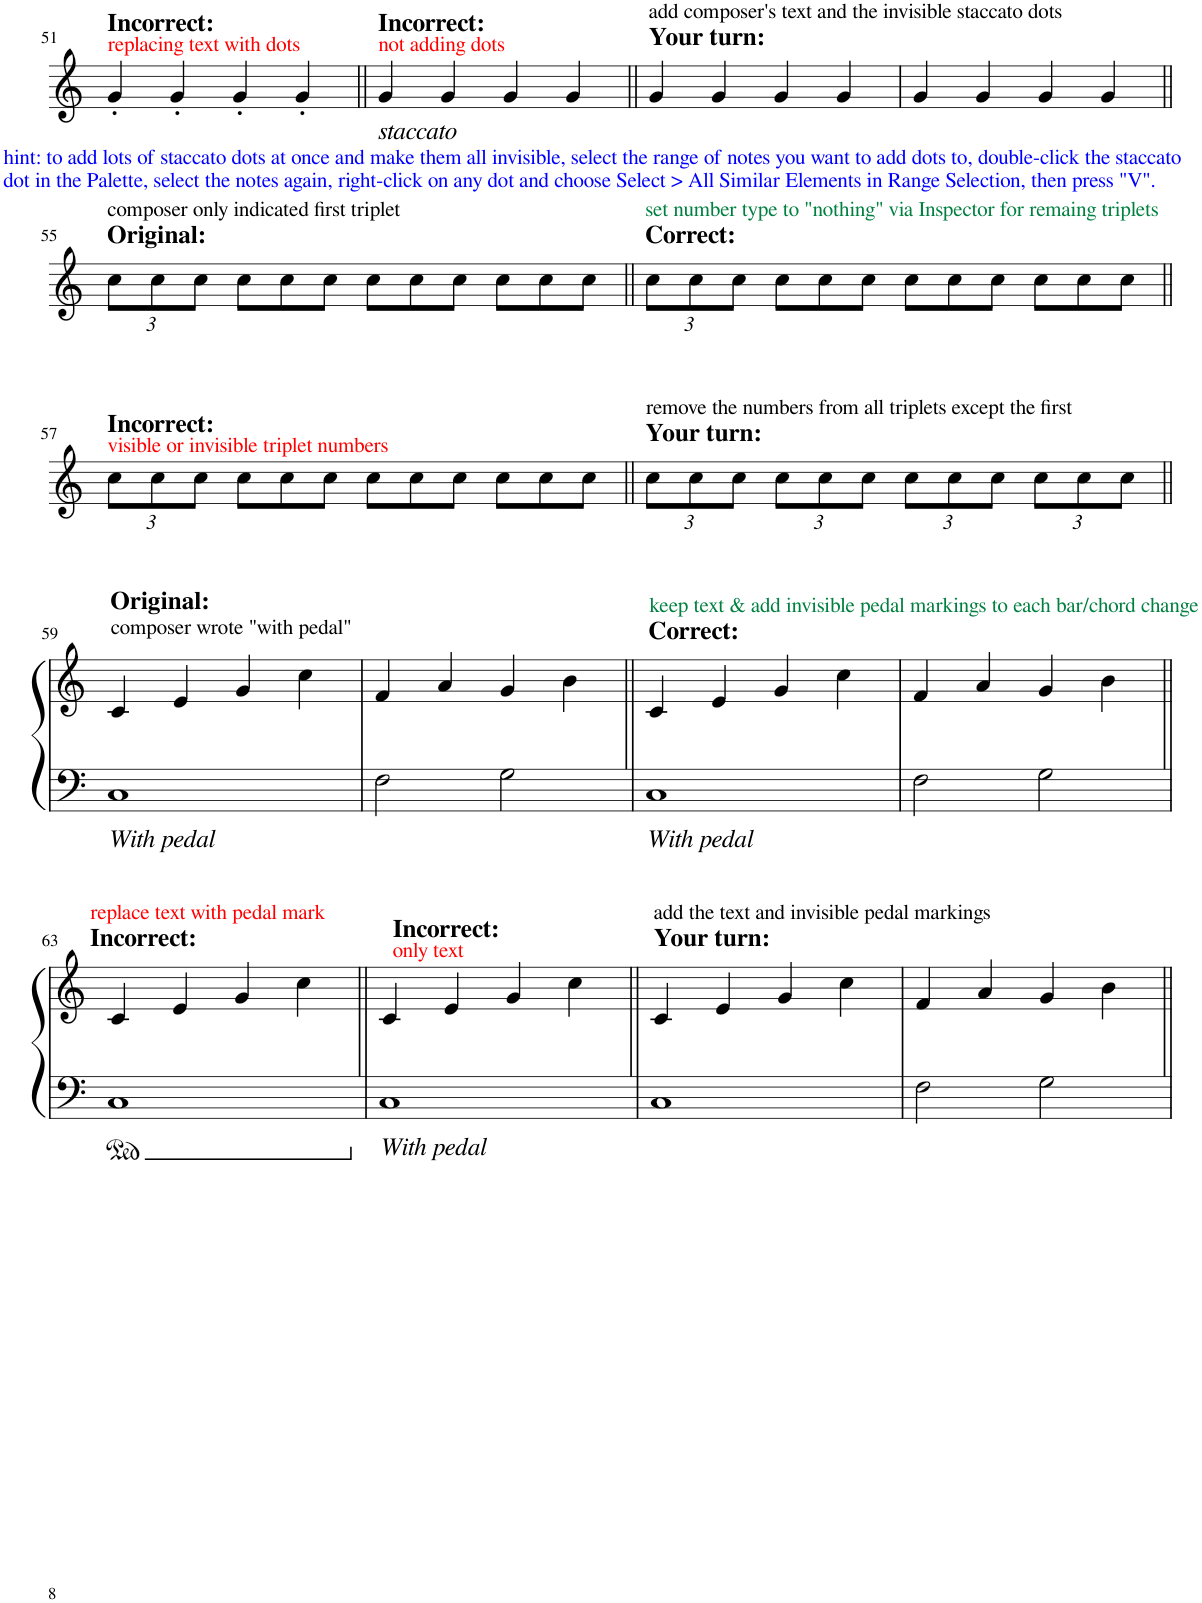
**kern	**kern	**kern
*part2	*part2	*part1
*staff3	*staff2	*staff1
*I"Piano 3	*	*I"Piano 1
*I'Pno	*	*I'Pno
!!LO:PB:g=z
*clefF4	*clefG2	*clefG2
*k[]	*k[]	*k[]
*M4/4	*M4/4	*M4/4
=51	=51	=51
!	!	!LO:TX:a:color=#FF0000:t=replacing text with dots
!	!	!LO:TX:a:B:t=Incorrect&colon;
!	!	!LO:TX:b:color=#0000FF:t=hint&colon; to add lots of staccato dots at once and make them all invisible, select the range of notes you want to add dots to, double-click the staccato
!	!	!LO:TX:b:t=dot in the Palette, select the notes again, right-click on any dot and choose Select > All Similar Elements in Range Selection, then press "V".
1r	1r	4g'/
.	.	4g'/
.	.	4g'/
.	.	4g'/
=52||	=52||	=52||
!	!	!LO:TX:a:color=#FF0000:t=not adding dots
!	!	!LO:TX:a:B:t=Incorrect&colon;
!	!	!LO:TX:b:i:t=staccato
1r	1r	4g/
.	.	4g/
.	.	4g/
.	.	4g/
=53||	=53||	=53||
!	!	!LO:TX:a:B:t=Your turn&colon;
!	!	!LO:TX:a:t=add composer's text and the invisible staccato dots
1r	1r	4g/
.	.	4g/
.	.	4g/
.	.	4g/
=54	=54	=54
1r	1r	4g/
.	.	4g/
.	.	4g/
.	.	4g/
!!LO:LB:g=z
=55||	=55||	=55||
*	*	*Xbrackettup
!	!	!LO:TX:a:B:t=Original&colon;
!	!	!LO:TX:a:t=composer only indicated first triplet
1r	1r	12cc\L
.	.	12cc\
.	.	12cc\J
*	*	*Xtuplet
.	.	12cc\L
.	.	12cc\
.	.	12cc\J
.	.	12cc\L
.	.	12cc\
.	.	12cc\J
.	.	12cc\L
.	.	12cc\
.	.	12cc\J
=56||	=56||	=56||
*	*	*tuplet
!	!	!LO:TX:a:B:t=Correct&colon;
!	!	!LO:TX:a:color=#008040:t=set number type to "nothing" via Inspector for remaing triplets
1r	1r	12cc\L
.	.	12cc\
.	.	12cc\J
*	*	*Xtuplet
.	.	12cc\L
.	.	12cc\
.	.	12cc\J
.	.	12cc\L
.	.	12cc\
.	.	12cc\J
.	.	12cc\L
.	.	12cc\
.	.	12cc\J
!!LO:LB:g=z
=57||	=57||	=57||
*	*	*tuplet
!	!	!LO:TX:a:color=#FF0000:t=visible or invisible triplet numbers
!	!	!LO:TX:a:B:t=Incorrect&colon;
1r	1r	12cc\L
.	.	12cc\
.	.	12cc\J
.	.	12cc\L
.	.	12cc\
.	.	12cc\J
.	.	12cc\L
.	.	12cc\
.	.	12cc\J
.	.	12cc\L
.	.	12cc\
.	.	12cc\J
=58||	=58||	=58||
!	!	!LO:TX:a:B:t=Your turn&colon;
!	!	!LO:TX:a:t=remove the numbers from all triplets except the first
1r	1r	12cc\L
.	.	12cc\
.	.	12cc\J
.	.	12cc\L
.	.	12cc\
.	.	12cc\J
.	.	12cc\L
.	.	12cc\
.	.	12cc\J
.	.	12cc\L
.	.	12cc\
.	.	12cc\J
!!LO:LB:g=z
=59||	=59||	=59||
!	!LO:TX:a:t=composer wrote "with pedal"	!
!	!LO:TX:a:B:t=Original&colon;	!
!LO:TX:b:i:t=With pedal	!	!
1C	4c/	1r
.	4e/	.
.	4g/	.
.	4cc\	.
=60	=60	=60
2F\	4f/	1r
.	4a/	.
2G\	4g/	.
.	4b\	.
=61||	=61||	=61||
!	!LO:TX:a:B:t=Correct&colon;	!
!	!LO:TX:a:color=#008040:t=keep text & add invisible pedal markings to each bar/chord change	!
!LO:TX:b:i:t=With pedal	!	!
1C	4c/	1r
.	4e/	.
.	4g/	.
.	4cc\	.
=62	=62	=62
2F\	4f/	1r
.	4a/	.
2G\	4g/	.
.	4b\	.
!!LO:LB:g=z
=63||	=63||	=63||
!	!LO:TX:a:B:t=Incorrect&colon;	!
!	!LO:TX:a:color=#FF0000:t=replace text with pedal mark	!
1C	4c/	1r
.	4e/	.
.	4g/	.
.	4cc\	.
=64||	=64||	=64||
!	!LO:TX:a:color=#FF0000:t=only text	!
!	!LO:TX:a:B:t=Incorrect&colon;	!
!LO:TX:b:i:t=With pedal	!	!
1C	4c/	1r
.	4e/	.
.	4g/	.
.	4cc\	.
=65||	=65||	=65||
!	!LO:TX:a:B:t=Your turn&colon;	!
!	!LO:TX:a:t=add the text and invisible pedal markings	!
1C	4c/	1r
.	4e/	.
.	4g/	.
.	4cc\	.
=66	=66	=66
2F\	4f/	1r
.	4a/	.
2G\	4g/	.
.	4b\	.
=||	=||	=||
*-	*-	*-
